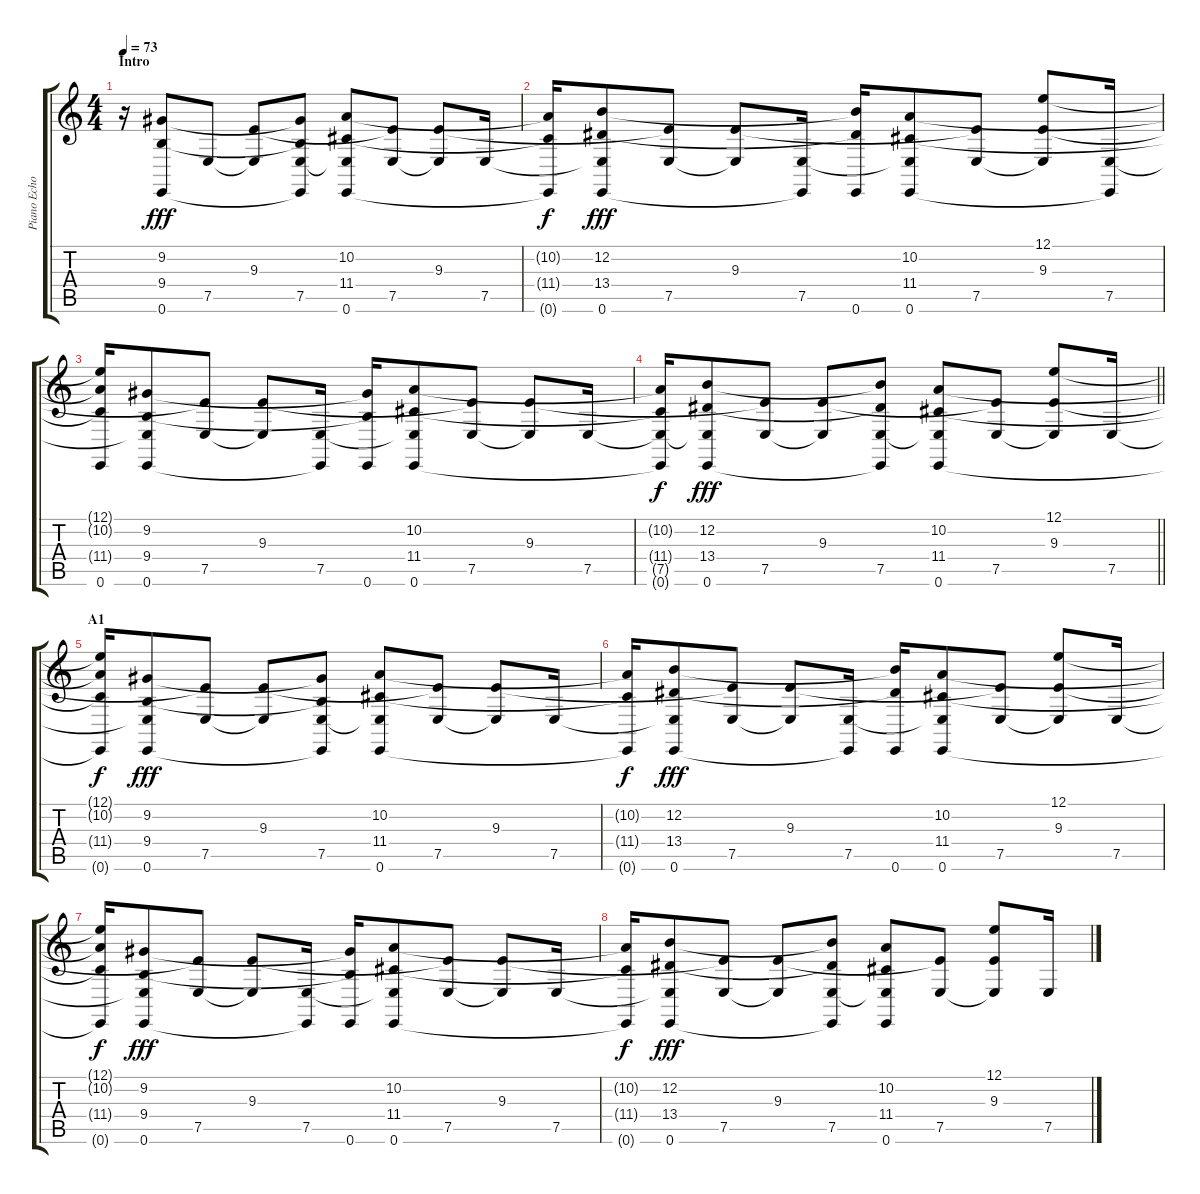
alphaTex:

\track ("Piano Echo" "Piano Echo") {instrument acousticgrandpiano}
\staff {score tabs}
\tuning (E4 B3 G3 D3 A2 E2) {hide}
\ts (4 4)
\section ("" "Intro")
\tempo 73
\clef g2
\ks c
r.16{dy fff instrument acousticgrandpiano} (9.2 9.4 0.6).8 7.5.8 (9.3 7.5{t}).8 (9.2{t} 9.4{t} 7.5 0.6{t}).8 (10.2 11.4 7.5{t} 0.6).8 (9.3{t} 7.5).8 (9.3 7.5{t}).8 7.5.16 |
(10.2{t} 11.4{t} 0.6{t}).16{dy f} (12.2 13.4 7.5{t} 0.6).8{dy fff} (9.3{t} 7.5).8 (9.3 7.5{t}).8 (7.5 0.6{t}).16 (12.2{t} 13.4{t} 0.6).16 (10.2 11.4 7.5{t} 0.6).8 (9.3{t} 7.5).8 (12.1 9.3 7.5{t}).8 (7.5 0.6{t}).16 |
(12.1{t} 10.2{t} 11.4{t} 0.6).16 (9.2 9.4 7.5{t} 0.6).8 (9.3{t} 7.5).8 (9.3 7.5{t}).8 (7.5 0.6{t}).16 (9.2{t} 9.4{t} 0.6).16 (10.2 11.4 7.5{t} 0.6).8 (9.3{t} 7.5).8 (9.3 7.5{t}).8 7.5.16 |
\barLineRight lightlight
(10.2{t} 11.4{t} 7.5{t} 0.6{t}).16{dy f} (12.2 13.4 7.5{t} 0.6).8{dy fff} (9.3{t} 7.5).8 (9.3 7.5{t}).8 (12.2{t} 13.4{t} 7.5 0.6{t}).8 (10.2 11.4 7.5{t} 0.6).8 (9.3{t} 7.5).8 (12.1 9.3 7.5{t}).8 7.5.16 |
\section ("" "A1")
(12.1{t} 10.2{t} 11.4{t} 0.6{t}).16{dy f} (9.2 9.4 7.5{t} 0.6).8{dy fff} (9.3{t} 7.5).8 (9.3 7.5{t}).8 (9.2{t} 9.4{t} 7.5 0.6{t}).8 (10.2 11.4 7.5{t} 0.6).8 (9.3{t} 7.5).8 (9.3 7.5{t}).8 7.5.16 |
(10.2{t} 11.4{t} 0.6{t}).16{dy f} (12.2 13.4 7.5{t} 0.6).8{dy fff} (9.3{t} 7.5).8 (9.3 7.5{t}).8 (7.5 0.6{t}).16 (12.2{t} 13.4{t} 0.6).16 (10.2 11.4 7.5{t} 0.6).8 (9.3{t} 7.5).8 (12.1 9.3 7.5{t}).8 7.5.16 |
(12.1{t} 10.2{t} 11.4{t} 0.6{t}).16{dy f} (9.2 9.4 7.5{t} 0.6).8{dy fff} (9.3{t} 7.5).8 (9.3 7.5{t}).8 (7.5 0.6{t}).16 (9.2{t} 9.4{t} 0.6).16 (10.2 11.4 7.5{t} 0.6).8 (9.3{t} 7.5).8 (9.3 7.5{t}).8 7.5.16 |
(10.2{t} 11.4{t} 0.6{t}).16{dy f} (12.2 13.4 7.5{t} 0.6).8{dy fff} (9.3{t} 7.5).8 (9.3 7.5{t}).8 (12.2{t} 13.4{t} 7.5 0.6{t}).8 (10.2 11.4 7.5{t} 0.6).8 (9.3{t} 7.5).8 (12.1 9.3 7.5{t}).8 7.5.16
